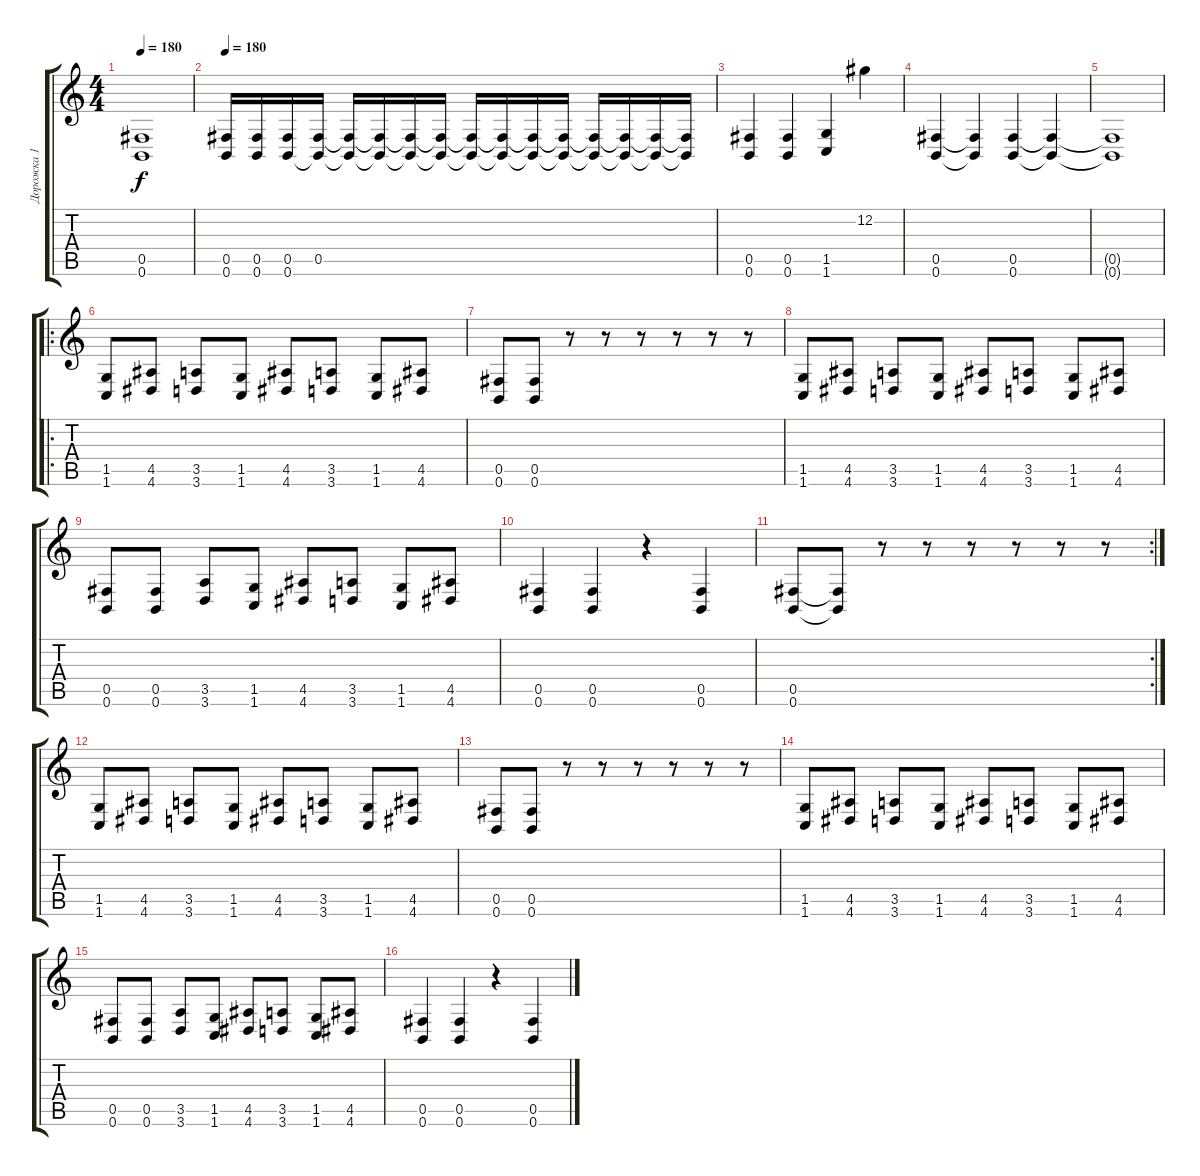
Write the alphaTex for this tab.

\track ("Дорожка 1" "Дорожка 1") {instrument distortionguitar}
\staff {score tabs}
\tuning (Db4 Ab3 E3 B2 Gb2 B1) {hide}
\ts (4 4)
\tempo 180
\clef g2
\ks c
(0.5{t} 0.6{t}).1{dy f} |
\tempo 180
(0.5 0.6).16 (0.5 0.6).16 (0.5 0.6).16 (0.5 0.6{t}).16 (0.5{t} 0.6{t}).16 (0.5{t} 0.6{t}).16 (0.5{t} 0.6{t}).16 (0.5{t} 0.6{t}).16 (0.5{t} 0.6{t}).16 (0.5{t} 0.6{t}).16 (0.5{t} 0.6{t}).16 (0.5{t} 0.6{t}).16 (0.5{t} 0.6{t}).16 (0.5{t} 0.6{t}).16 (0.5{t} 0.6{t}).16 (0.5{t} 0.6{t}).16 |
(0.5 0.6).4 (0.5 0.6).4 (1.5 1.6).4 12.2.4 |
(0.5 0.6).4 (0.5{t} 0.6{t}).4 (0.5 0.6).4 (0.5{t} 0.6{t}).4 |
(0.5{t} 0.6{t}).1 |
\ro
(1.5 1.6).8 (4.5 4.6).8 (3.5 3.6).8 (1.5 1.6).8 (4.5 4.6).8 (3.5 3.6).8 (1.5 1.6).8 (4.5 4.6).8 |
(0.5 0.6).8 (0.5 0.6).8 r.8 r.8 r.8 r.8 r.8 r.8 |
(1.5 1.6).8 (4.5 4.6).8 (3.5 3.6).8 (1.5 1.6).8 (4.5 4.6).8 (3.5 3.6).8 (1.5 1.6).8 (4.5 4.6).8 |
(0.5 0.6).8 (0.5 0.6).8 (3.5 3.6).8 (1.5 1.6).8 (4.5 4.6).8 (3.5 3.6).8 (1.5 1.6).8 (4.5 4.6).8 |
(0.5 0.6).4 (0.5 0.6).4 r.4 (0.5 0.6).4 |
\rc 2
(0.5 0.6).8 (0.5{t} 0.6{t}).8 r.8 r.8 r.8 r.8 r.8 r.8 |
(1.5 1.6).8 (4.5 4.6).8 (3.5 3.6).8 (1.5 1.6).8 (4.5 4.6).8 (3.5 3.6).8 (1.5 1.6).8 (4.5 4.6).8 |
(0.5 0.6).8 (0.5 0.6).8 r.8 r.8 r.8 r.8 r.8 r.8 |
(1.5 1.6).8 (4.5 4.6).8 (3.5 3.6).8 (1.5 1.6).8 (4.5 4.6).8 (3.5 3.6).8 (1.5 1.6).8 (4.5 4.6).8 |
(0.5 0.6).8 (0.5 0.6).8 (3.5 3.6).8 (1.5 1.6).8 (4.5 4.6).8 (3.5 3.6).8 (1.5 1.6).8 (4.5 4.6).8 |
(0.5 0.6).4 (0.5 0.6).4 r.4 (0.5 0.6).4
